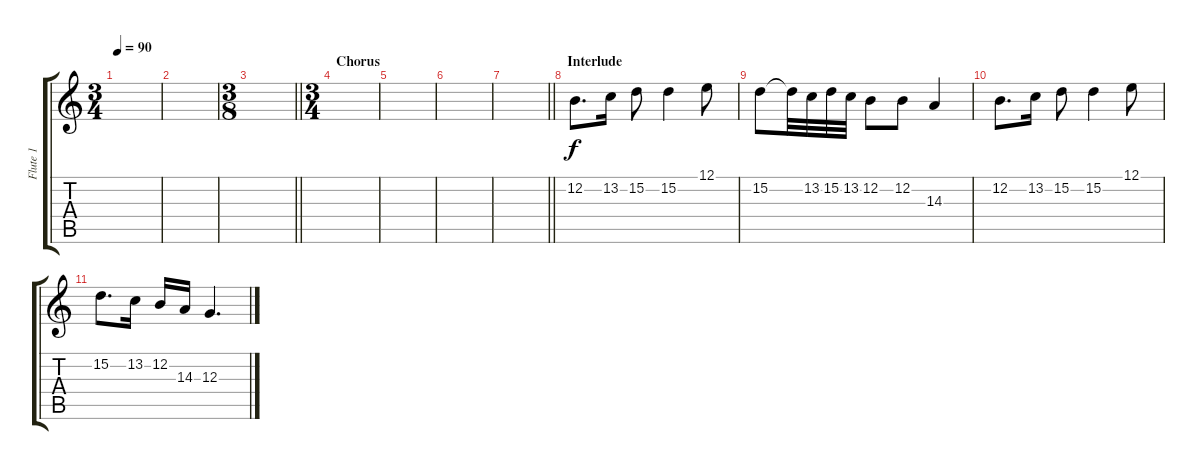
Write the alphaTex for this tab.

\track ("Flute 1" "Flute 1") {instrument flute}
\staff {score tabs}
\tuning (E4 B3 G3 D3 A2 E2) {hide}
\ts (3 4)
\tempo 90
\clef g2
\ks c
|
|
\ts (3 8)
\barLineRight lightlight
|
\ts (3 4)
\section ("" "Chorus")
|
|
|
\barLineRight lightlight
|
\section ("" "Interlude")
12.2.8{d} 13.2.16 15.2.8 15.2.4 12.1.8 |
15.2.8 15.2{t}.32 13.2.32 15.2.32 13.2.32 12.2.8 12.2.8 14.3.4 |
12.2.8{d} 13.2.16 15.2.8 15.2.4 12.1.8 |
15.2.8{d} 13.2.16 12.2.16 14.3.16 12.3.4{d}
